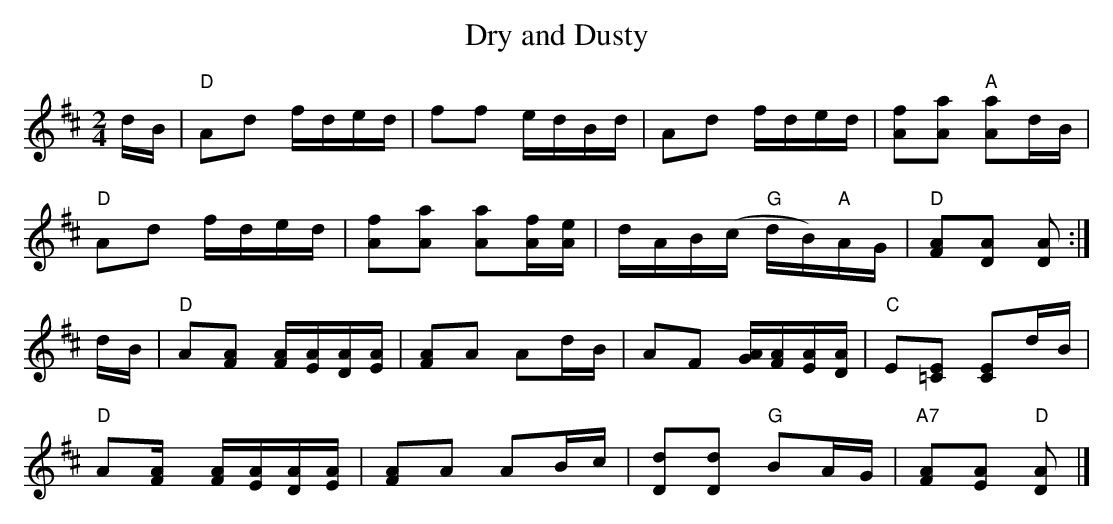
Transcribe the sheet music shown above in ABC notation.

X:1
T:Dry and Dusty
M:2/4
L:1/16
K:D
dB|"D"A2d2 fded|f2f2 edBd|A2d2 fded|[A2f2][A2a2] "A"[A2a2]dB|!
"D"A2d2 fded|[A2f2][A2a2] [A2a2][Af][Ae] | dAB(c "G"dB)"A"AG|"D"[F2A2][D2A2] [D2A2]:|]!
dB|"D"A2[F2A2] [FA][EA][DA][EA]|[F2A2]A2 A2dB|A2F2 [GA][FA][EA][DA]|"C"E2[=C2E2] [C2E2]dB|!
"D"A2[F2A] [FA][EA][DA][EA]|[F2A2]A2 A2Bc|[D2d2][D2d2] "G"B2AG|"A7"[F2A2][E2A2] "D"[D2A2]|]
